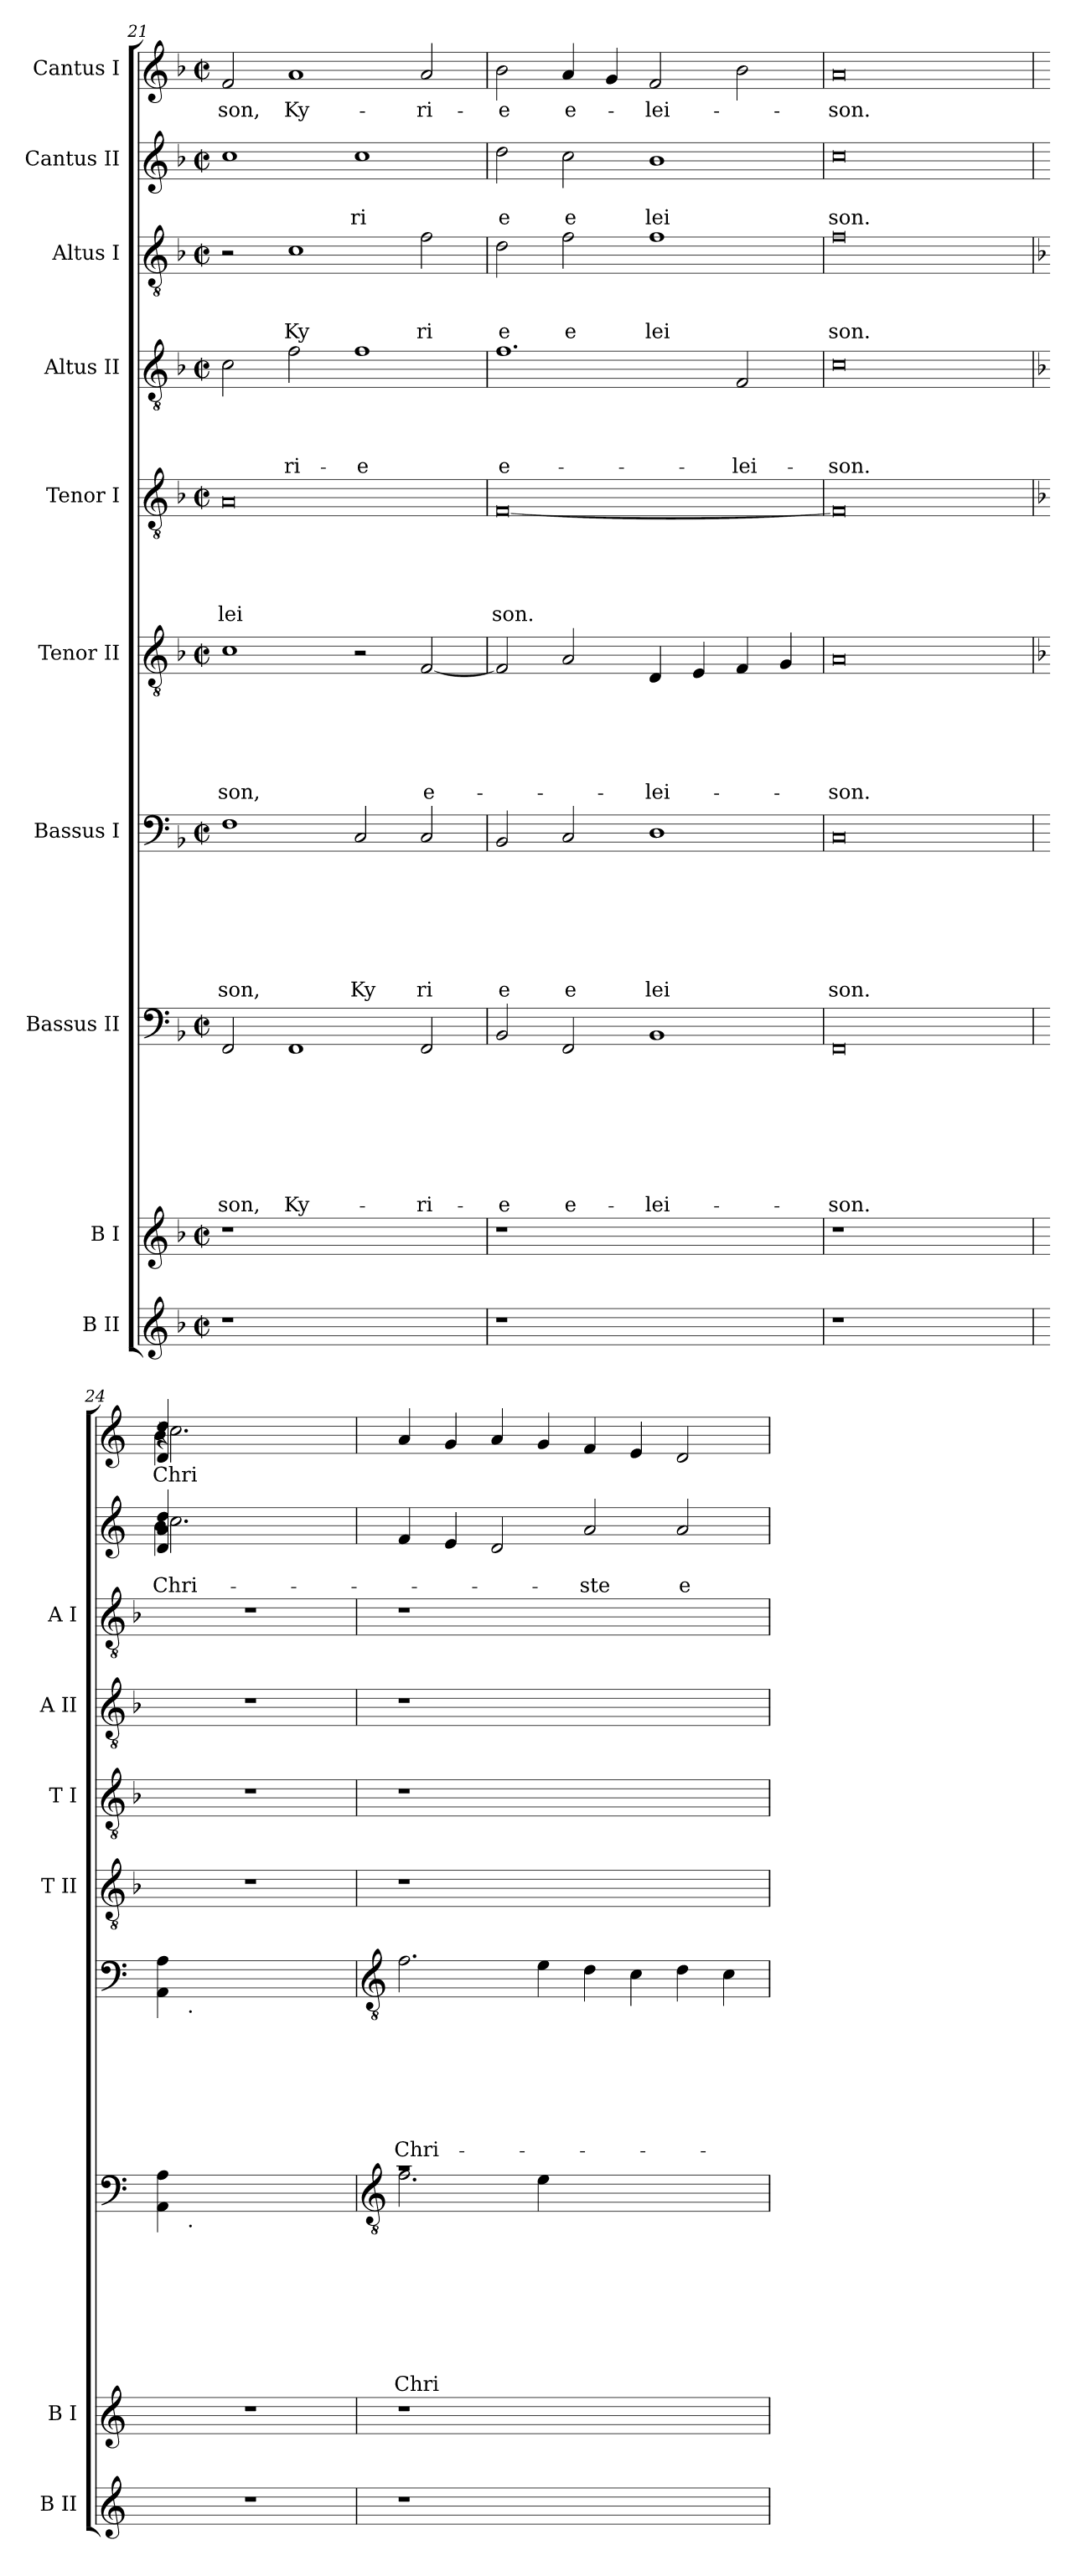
**kern	**kern	**kern	**text	**text	**text	**text	**text	**text	**text	**text	**kern	**text	**text	**text	**text	**text	**text	**text	**kern	**text	**text	**text	**text	**text	**text	**kern	**text	**text	**text	**text	**text	**kern	**text	**text	**text	**text	**kern	**text	**text	**text	**kern	**text	**text	**kern	**text
*part10	*part9	*part8	*part8	*part8	*part8	*part8	*part8	*part8	*part8	*part8	*part7	*part7	*part7	*part7	*part7	*part7	*part7	*part7	*part6	*part6	*part6	*part6	*part6	*part6	*part6	*part5	*part5	*part5	*part5	*part5	*part5	*part4	*part4	*part4	*part4	*part4	*part3	*part3	*part3	*part3	*part2	*part2	*part2	*part1	*part1
*staff10	*staff9	*staff8	*staff8	*staff8	*staff8	*staff8	*staff8	*staff8	*staff8	*staff8	*staff7	*staff7	*staff7	*staff7	*staff7	*staff7	*staff7	*staff7	*staff6	*staff6	*staff6	*staff6	*staff6	*staff6	*staff6	*staff5	*staff5	*staff5	*staff5	*staff5	*staff5	*staff4	*staff4	*staff4	*staff4	*staff4	*staff3	*staff3	*staff3	*staff3	*staff2	*staff2	*staff2	*staff1	*staff1
*I"B II	*I"B I	*I"Bassus II	*	*	*	*	*	*	*	*	*I"Bassus I	*	*	*	*	*	*	*	*I"Tenor II	*	*	*	*	*	*	*I"Tenor I	*	*	*	*	*	*I"Altus II	*	*	*	*	*I"Altus I	*	*	*	*I"Cantus II	*	*	*I"Cantus I	*
*I'B II	*I'B I	*	*	*	*	*	*	*	*	*	*	*	*	*	*	*	*	*	*I'T II	*	*	*	*	*	*	*I'T I	*	*	*	*	*	*I'A II	*	*	*	*	*I'A I	*	*	*	*	*	*	*	*
*clefG2	*clefG2	*clefF4	*	*	*	*	*	*	*	*	*clefF4	*	*	*	*	*	*	*	*clefGv2	*	*	*	*	*	*	*clefGv2	*	*	*	*	*	*clefGv2	*	*	*	*	*clefGv2	*	*	*	*clefG2	*	*	*clefG2	*
*k[b-]	*k[b-]	*k[b-]	*	*	*	*	*	*	*	*	*k[b-]	*	*	*	*	*	*	*	*k[b-]	*	*	*	*	*	*	*k[b-]	*	*	*	*	*	*k[b-]	*	*	*	*	*k[b-]	*	*	*	*k[b-]	*	*	*k[b-]	*
*F:	*F:	*F:	*	*	*	*	*	*	*	*	*F:	*	*	*	*	*	*	*	*F:	*	*	*	*	*	*	*F:	*	*	*	*	*	*F:	*	*	*	*	*F:	*	*	*	*F:	*	*	*F:	*
*M2/2	*M2/2	*M2/2	*	*	*	*	*	*	*	*	*M2/2	*	*	*	*	*	*	*	*M2/2	*	*	*	*	*	*	*M2/2	*	*	*	*	*	*M2/2	*	*	*	*	*M2/2	*	*	*	*M2/2	*	*	*M2/2	*
*met(c|)	*met(c|)	*met(c|)	*	*	*	*	*	*	*	*	*met(c|)	*	*	*	*	*	*	*	*met(c|)	*	*	*	*	*	*	*met(c|)	*	*	*	*	*	*met(c|)	*	*	*	*	*met(c|)	*	*	*	*met(c|)	*	*	*met(c|)	*
=21	=21	=21	=21	=21	=21	=21	=21	=21	=21	=21	=21	=21	=21	=21	=21	=21	=21	=21	=21	=21	=21	=21	=21	=21	=21	=21	=21	=21	=21	=21	=21	=21	=21	=21	=21	=21	=21	=21	=21	=21	=21	=21	=21	=21	=21
!	!	!	!	!	!	!	!	!	!	!LO:LY:b	!	!	!	!	!	!	!	!LO:LY:b	!	!	!	!	!	!	!LO:LY:b	!	!	!	!	!	!LO:LY:b	!	!	!	!	!	!	!	!	!	!	!	!	!	!LO:LY:b
1r	1r	2FF/	.	.	.	.	.	.	.	-son,	1F	.	.	.	.	.	.	son,	1c	.	.	.	.	.	-son,	0A	.	.	.	.	lei	2c\	.	.	.	.	2r	.	.	.	1cc	.	.	2f/	-son,
!	!	!	!	!	!	!	!	!	!	!LO:LY:b	!	!	!	!	!	!	!	!	!	!	!	!	!	!	!	!	!	!	!	!	!	!	!	!	!	!LO:LY:b	!	!	!	!LO:LY:b	!	!	!	!	!LO:LY:b
.	.	1FF	.	.	.	.	.	.	.	Ky-	.	.	.	.	.	.	.	.	.	.	.	.	.	.	.	.	.	.	.	.	.	2f\	.	.	.	-ri-	1c	.	.	Ky	.	.	.	1a	Ky-
!	!	!	!	!	!	!	!	!	!	!	!	!	!	!	!	!	!	!LO:LY:b	!	!	!	!	!	!	!	!	!	!	!	!	!	!	!	!	!	!LO:LY:b	!	!	!	!	!	!	!LO:LY:b	!	!
1ryy	1ryy	.	.	.	.	.	.	.	.	.	2C/	.	.	.	.	.	.	Ky	2r	.	.	.	.	.	.	.	.	.	.	.	.	1f	.	.	.	-e	.	.	.	.	1cc	.	ri	.	.
!	!	!	!	!	!	!	!	!	!	!LO:LY:b	!	!	!	!	!	!	!	!LO:LY:b	!	!	!	!	!	!	!LO:LY:b	!	!	!	!	!	!	!	!	!	!	!	!	!	!	!LO:LY:b	!	!	!	!	!LO:LY:b
.	.	2FF/	.	.	.	.	.	.	.	-ri-	2C/	.	.	.	.	.	.	ri	[<2F/	.	.	.	.	.	e-	.	.	.	.	.	.	.	.	.	.	.	2f\	.	.	ri	.	.	.	2a/	-ri-
=22	=22	=22	=22	=22	=22	=22	=22	=22	=22	=22	=22	=22	=22	=22	=22	=22	=22	=22	=22	=22	=22	=22	=22	=22	=22	=22	=22	=22	=22	=22	=22	=22	=22	=22	=22	=22	=22	=22	=22	=22	=22	=22	=22	=22	=22
!	!	!	!	!	!	!	!	!	!	!LO:LY:b	!	!	!	!	!	!	!	!LO:LY:b	!	!	!	!	!	!	!	!	!	!	!	!	!LO:LY:b	!	!	!	!	!LO:LY:b	!	!	!	!LO:LY:b	!	!	!LO:LY:b	!	!LO:LY:b
1r	1r	2BB-/	.	.	.	.	.	.	.	-e	2BB-/	.	.	.	.	.	.	e	2F/]	.	.	.	.	.	.	[<0F	.	.	.	.	son.	1.f	.	.	.	e-	2d\	.	.	e	2dd\	.	e	2b-\	-e
!	!	!	!	!	!	!	!	!	!	!LO:LY:b	!	!	!	!	!	!	!	!LO:LY:b	!	!	!	!	!	!	!	!	!	!	!	!	!	!	!	!	!	!	!	!	!	!LO:LY:b	!	!	!LO:LY:b	!	!LO:LY:b
.	.	2FF/	.	.	.	.	.	.	.	e-	2C/	.	.	.	.	.	.	e	2A/	.	.	.	.	.	.	.	.	.	.	.	.	.	.	.	.	.	2f\	.	.	e	2cc\	.	e	4a/	e-
.	.	.	.	.	.	.	.	.	.	.	.	.	.	.	.	.	.	.	.	.	.	.	.	.	.	.	.	.	.	.	.	.	.	.	.	.	.	.	.	.	.	.	.	4g/	.
!	!	!	!	!	!	!	!	!	!	!LO:LY:b	!	!	!	!	!	!	!	!LO:LY:b	!	!	!	!	!	!	!LO:LY:b	!	!	!	!	!	!	!	!	!	!	!	!	!	!	!LO:LY:b	!	!	!LO:LY:b	!	!LO:LY:b
1ryy	1ryy	1BB-	.	.	.	.	.	.	.	-lei-	1D	.	.	.	.	.	.	lei	4D/	.	.	.	.	.	-lei-	.	.	.	.	.	.	.	.	.	.	.	1f	.	.	lei	1b-	.	lei	2f/	-lei-
.	.	.	.	.	.	.	.	.	.	.	.	.	.	.	.	.	.	.	4E/	.	.	.	.	.	.	.	.	.	.	.	.	.	.	.	.	.	.	.	.	.	.	.	.	.	.
!	!	!	!	!	!	!	!	!	!	!	!	!	!	!	!	!	!	!	!	!	!	!	!	!	!	!	!	!	!	!	!	!	!	!	!	!LO:LY:b	!	!	!	!	!	!	!	!	!
.	.	.	.	.	.	.	.	.	.	.	.	.	.	.	.	.	.	.	4F/	.	.	.	.	.	.	.	.	.	.	.	.	2F/	.	.	.	-lei-	.	.	.	.	.	.	.	2b-\	.
.	.	.	.	.	.	.	.	.	.	.	.	.	.	.	.	.	.	.	4G/	.	.	.	.	.	.	.	.	.	.	.	.	.	.	.	.	.	.	.	.	.	.	.	.	.	.
=23	=23	=23	=23	=23	=23	=23	=23	=23	=23	=23	=23	=23	=23	=23	=23	=23	=23	=23	=23	=23	=23	=23	=23	=23	=23	=23	=23	=23	=23	=23	=23	=23	=23	=23	=23	=23	=23	=23	=23	=23	=23	=23	=23	=23	=23
!	!	!	!	!	!	!	!	!	!	!LO:LY:b	!	!	!	!	!	!	!	!LO:LY:b	!	!	!	!	!	!	!LO:LY:b	!	!	!	!	!	!	!	!	!	!	!LO:LY:b	!	!	!	!LO:LY:b	!	!	!LO:LY:b	!	!LO:LY:b
1r	1r	0FF	.	.	.	.	.	.	.	-son.	0C	.	.	.	.	.	.	son.	0A	.	.	.	.	.	-son.	0F]	.	.	.	.	.	0c	.	.	.	-son.	0f	.	.	son.	0cc	.	son.	0a	-son.
1ryy	1ryy	.	.	.	.	.	.	.	.	.	.	.	.	.	.	.	.	.	.	.	.	.	.	.	.	.	.	.	.	.	.	.	.	.	.	.	.	.	.	.	.	.	.	.	.
!!LO:PB:g=z
=24	=24	=24	=24	=24	=24	=24	=24	=24	=24	=24	=24	=24	=24	=24	=24	=24	=24	=24	=24	=24	=24	=24	=24	=24	=24	=24	=24	=24	=24	=24	=24	=24	=24	=24	=24	=24	=24	=24	=24	=24	=24	=24	=24	=24	=24
*k[]	*k[]	*k[]	*	*	*	*	*	*	*	*	*k[]	*	*	*	*	*	*	*	*	*	*	*	*	*	*	*	*	*	*	*	*	*	*	*	*	*	*	*	*	*	*k[]	*	*	*k[]	*
*C:	*C:	*C:	*	*	*	*	*	*	*	*	*C:	*	*	*	*	*	*	*	*	*	*	*	*	*	*	*	*	*	*	*	*	*	*	*	*	*	*	*	*	*	*C:	*	*	*C:	*
*	*	*	*	*	*	*	*	*	*	*	*	*	*	*	*	*	*	*	*	*	*	*	*	*	*	*	*	*	*	*	*	*	*	*	*	*	*	*	*	*	*^	*	*	*^	*
!	!	!	!	!	!	!	!	!	!	!	!	!	!	!	!	!	!	!	!	!	!	!	!	!	!	!	!	!	!	!	!	!	!	!	!	!	!	!	!	!	!	!	!	!	!LO:TX:b:t=b	!	!
!	!	!	!	!	!	!	!	!	!	!	!	!	!	!	!	!	!	!	!	!	!	!	!	!	!	!	!	!	!	!	!	!	!	!	!	!	!	!	!	!	!LO:TX:b:t=b	!	!	!	!	!	!
!	!	!	!	!	!	!	!	!	!	!	!LO:TX:b:t=b	!	!	!	!	!	!	!	!	!	!	!	!	!	!	!	!	!	!	!	!	!	!	!	!	!	!	!	!	!	!	!	!	!	!	!	!
!	!	!LO:TX:b:t=b	!	!	!	!	!	!	!	!	!	!	!	!	!	!	!	!	!	!	!	!	!	!	!	!	!	!	!	!	!	!	!	!	!	!	!	!	!	!	!	!	!	!	!	!	!
!	!	!	!	!	!	!	!	!	!	!	!	!	!	!	!	!	!	!	!	!	!	!	!	!	!	!	!	!	!	!	!	!	!	!	!	!	!	!	!	!	!	!	!	!LO:LY:b	!	!LO:N:vis=1	!LO:LY:b
*	*	*^	*	*	*	*	*	*	*	*	*^	*	*	*	*	*	*	*	*	*	*	*	*	*	*	*	*	*	*	*	*	*	*	*	*	*	*	*	*	*	*^	*^	*	*	*^	*^	*
1r	1r	4AA\ 4A\	8ryy	.	.	.	.	.	.	.	.	4AA\ 4A\	8ryy	.	.	.	.	.	.	.	1r	.	.	.	.	.	.	1r	.	.	.	.	.	1r	.	.	.	.	1r	.	.	.	4d/ 4dd/	2.cc\	4b\	4a/	.	Chri-	4d/ 4dd/	4ra	2.cc\	4b\	Chri
!	!	!	!	!	!	!	!	!	!	!	!	!	!LO:TX:b:t=.	!	!	!	!	!	!	!	!	!	!	!	!	!	!	!	!	!	!	!	!	!	!	!	!	!	!	!	!	!	!	!	!	!	!	!	!	!	!	!	!
!	!	!	!LO:TX:b:t=.	!	!	!	!	!	!	!	!	!	!	!	!	!	!	!	!	!	!	!	!	!	!	!	!	!	!	!	!	!	!	!	!	!	!	!	!	!	!	!	!	!	!	!	!	!	!	!	!	!	!
.	.	.	2..ryy	.	.	.	.	.	.	.	.	.	2..ryy	.	.	.	.	.	.	.	.	.	.	.	.	.	.	.	.	.	.	.	.	.	.	.	.	.	.	.	.	.	.	.	.	.	.	.	.	.	.	.	.
.	.	2.ryy	.	.	.	.	.	.	.	.	.	2.ryy	.	.	.	.	.	.	.	.	.	.	.	.	.	.	.	.	.	.	.	.	.	.	.	.	.	.	.	.	.	.	4ryy	.	4ryy	4ryy	.	.	4ryy	4ryy	.	4ryy	.
.	.	.	.	.	.	.	.	.	.	.	.	.	.	.	.	.	.	.	.	.	.	.	.	.	.	.	.	.	.	.	.	.	.	.	.	.	.	.	.	.	.	.	2ryy	.	2ryy	2ryy	.	.	2ryy	2ryy	.	2ryy	.
.	.	.	.	.	.	.	.	.	.	.	.	.	.	.	.	.	.	.	.	.	.	.	.	.	.	.	.	.	.	.	.	.	.	.	.	.	.	.	.	.	.	.	.	4ryy	.	.	.	.	.	.	4ryy	.	.
*	*	*	*	*	*	*	*	*	*	*	*	*	*	*	*	*	*	*	*	*	*	*	*	*	*	*	*	*	*	*	*	*	*	*	*	*	*	*	*	*	*	*	*v	*v	*v	*v	*	*	*	*	*	*	*
*	*	*	*	*	*	*	*	*	*	*	*	*v	*v	*	*	*	*	*	*	*	*	*	*	*	*	*	*	*	*	*	*	*	*	*	*	*	*	*	*	*	*	*	*	*	*	*v	*v	*v	*v	*
=25	=25	=25	=25	=25	=25	=25	=25	=25	=25	=25	=25	=25	=25	=25	=25	=25	=25	=25	=25	=25	=25	=25	=25	=25	=25	=25	=25	=25	=25	=25	=25	=25	=25	=25	=25	=25	=25	=25	=25	=25	=25	=25	=25	=25	=25	=25
*	*	*clefGv2	*	*	*	*	*	*	*	*	*	*clefGv2	*	*	*	*	*	*	*	*	*	*	*	*	*	*	*	*	*	*	*	*	*	*	*	*	*	*	*	*	*	*	*	*	*	*
*	*	*	*	*	*	*	*	*	*	*	*	*^	*	*	*	*	*	*	*	*	*	*	*	*	*	*	*	*	*	*	*	*	*	*	*	*	*	*	*	*	*	*^	*	*	*^	*
*	*	*	*	*	*	*	*	*	*	*	*	*	*	*	*	*	*	*	*	*	*	*	*	*	*	*	*	*	*	*	*	*	*	*	*	*	*	*	*	*	*	*	*	*	*	*	*	*^	*
!	!	!	!	!	!	!	!	!	!	!	!LO:LY:b	!	!	!	!	!	!	!	!	!LO:LY:b	!	!	!	!	!	!	!	!	!	!	!	!	!	!	!	!	!	!	!	!	!	!	!	!	!	!	!	!	!	!
*	*	*	*	*	*	*	*	*	*	*	*	*	*	*	*	*	*	*	*	*	*	*	*	*	*	*	*	*	*	*	*	*	*	*	*	*	*	*	*	*	*	*	*v	*v	*	*	*	*	*	*
*	*	*	*	*	*	*	*	*	*	*	*	*v	*v	*	*	*	*	*	*	*	*	*	*	*	*	*	*	*	*	*	*	*	*	*	*	*	*	*	*	*	*	*	*	*	*	*v	*v	*v	*
1r	1r	1ra	2.f\	.	.	.	.	.	.	.	Chri	2.f\	.	.	.	.	.	.	Chri-	1r	.	.	.	.	.	.	1r	.	.	.	.	.	1r	.	.	.	.	1r	.	.	.	4f/	.	.	4a/	.
.	.	.	.	.	.	.	.	.	.	.	.	.	.	.	.	.	.	.	.	.	.	.	.	.	.	.	.	.	.	.	.	.	.	.	.	.	.	.	.	.	.	4e/	.	.	4g/	.
.	.	.	.	.	.	.	.	.	.	.	.	.	.	.	.	.	.	.	.	.	.	.	.	.	.	.	.	.	.	.	.	.	.	.	.	.	.	.	.	.	.	2d/	.	.	4a/	.
.	.	.	4e\	.	.	.	.	.	.	.	.	4e\	.	.	.	.	.	.	.	.	.	.	.	.	.	.	.	.	.	.	.	.	.	.	.	.	.	.	.	.	.	.	.	.	4g/	.
!	!	!	!	!	!	!	!	!	!	!	!	!	!	!	!	!	!	!	!	!	!	!	!	!	!	!	!	!	!	!	!	!	!	!	!	!	!	!	!	!	!	!	!	!LO:LY:b	!	!
1ryy	1ryy	1ryy	1ryy	.	.	.	.	.	.	.	.	4d\	.	.	.	.	.	.	.	1ryy	.	.	.	.	.	.	1ryy	.	.	.	.	.	1ryy	.	.	.	.	1ryy	.	.	.	2a/	.	-ste	4f/	.
.	.	.	.	.	.	.	.	.	.	.	.	4c\	.	.	.	.	.	.	.	.	.	.	.	.	.	.	.	.	.	.	.	.	.	.	.	.	.	.	.	.	.	.	.	.	4e/	.
!	!	!	!	!	!	!	!	!	!	!	!	!	!	!	!	!	!	!	!	!	!	!	!	!	!	!	!	!	!	!	!	!	!	!	!	!	!	!	!	!	!	!	!	!LO:LY:b	!	!
.	.	.	.	.	.	.	.	.	.	.	.	4d\	.	.	.	.	.	.	.	.	.	.	.	.	.	.	.	.	.	.	.	.	.	.	.	.	.	.	.	.	.	2a/	.	e-	2d/	.
.	.	.	.	.	.	.	.	.	.	.	.	4c\	.	.	.	.	.	.	.	.	.	.	.	.	.	.	.	.	.	.	.	.	.	.	.	.	.	.	.	.	.	.	.	.	.	.
*	*	*v	*v	*	*	*	*	*	*	*	*	*	*	*	*	*	*	*	*	*	*	*	*	*	*	*	*	*	*	*	*	*	*	*	*	*	*	*	*	*	*	*	*	*	*	*
=	=	=	=	=	=	=	=	=	=	=	=	=	=	=	=	=	=	=	=	=	=	=	=	=	=	=	=	=	=	=	=	=	=	=	=	=	=	=	=	=	=	=	=	=	=
*-	*-	*-	*-	*-	*-	*-	*-	*-	*-	*-	*-	*-	*-	*-	*-	*-	*-	*-	*-	*-	*-	*-	*-	*-	*-	*-	*-	*-	*-	*-	*-	*-	*-	*-	*-	*-	*-	*-	*-	*-	*-	*-	*-	*-	*-
